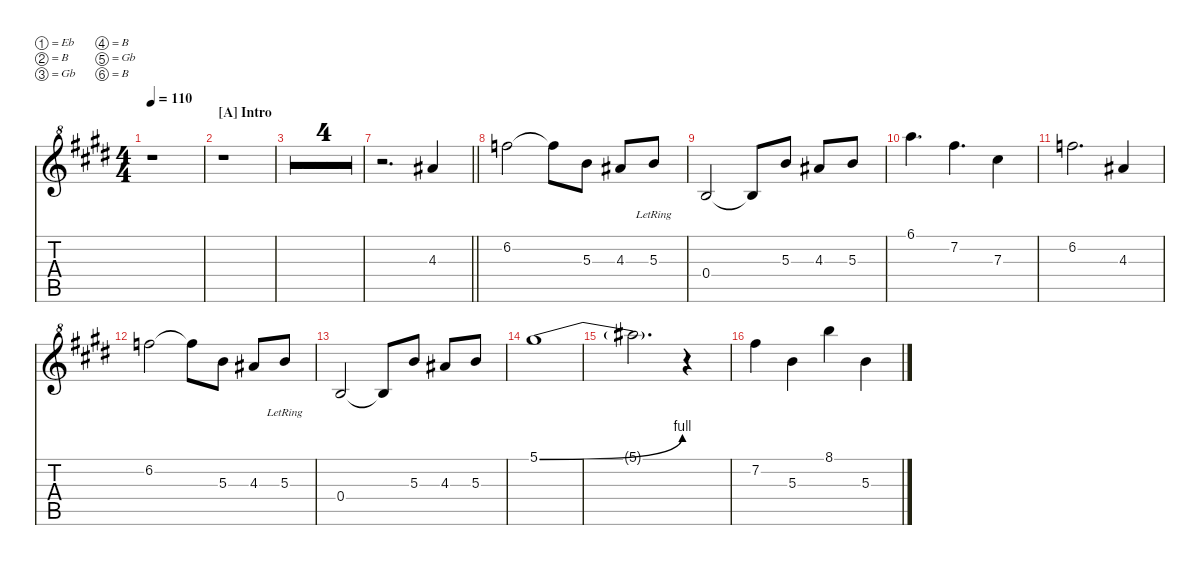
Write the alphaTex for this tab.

\defaultSystemsLayout 4
\hideDynamics
\bracketExtendMode nobrackets
\singleTrackTrackNamePolicy hidden
\multiTrackTrackNamePolicy hidden
\firstSystemTrackNameMode fullname
\firstSystemTrackNameOrientation horizontal
\otherSystemsTrackNameOrientation horizontal
\track ("Pitch Shift (effect)" "E-Gt") {multiBarRest instrument distortionguitar}
\staff {score tabs}
\tuning (Eb5 B4 Gb4 B3 Gb3 B2)
\ts (4 4)
\beaming (8 2 2 2 2)
\tempo 110
\clef g2
\ottava 8va
\ks e
r.1{dy mf instrument distortionguitar} |
\section ("A" "Intro")
r.1 |
r.1 |
r.1 |
r.1 |
r.1 |
\barLineRight lightlight
r.2{d} 4.3{acc #}.4 |
6.2{acc forcenatural}.2 6.2{t acc forcenatural}.8 5.3{acc forcenatural}.8 4.3{acc #}.8 5.3{lr acc forcenatural}.8 |
0.4{acc forcenatural}.2 0.4{t acc forcenatural}.8 5.3{acc forcenatural}.8 4.3{acc #}.8 5.3{acc forcenatural}.8 |
6.1{acc forcenatural}.4{d} 7.2{acc #}.4{d} 7.3{acc #}.4 |
6.2{acc forcenatural}.2{d} 4.3{acc #}.4 |
6.2{acc forcenatural}.2 6.2{t acc forcenatural}.8 5.3{acc forcenatural}.8 4.3{acc #}.8 5.3{lr acc forcenatural}.8 |
0.4{acc forcenatural}.2 0.4{t acc forcenatural}.8 5.3{acc forcenatural}.8 4.3{acc #}.8 5.3{acc forcenatural}.8 |
5.1{be (bend 8.4 0 59.4 4) acc #}.1 |
5.1{t}.2{d} r.4 |
7.2{acc #}.4 5.3{acc forcenatural}.4 8.1{acc forcenatural}.4 5.3{acc forcenatural}.4
